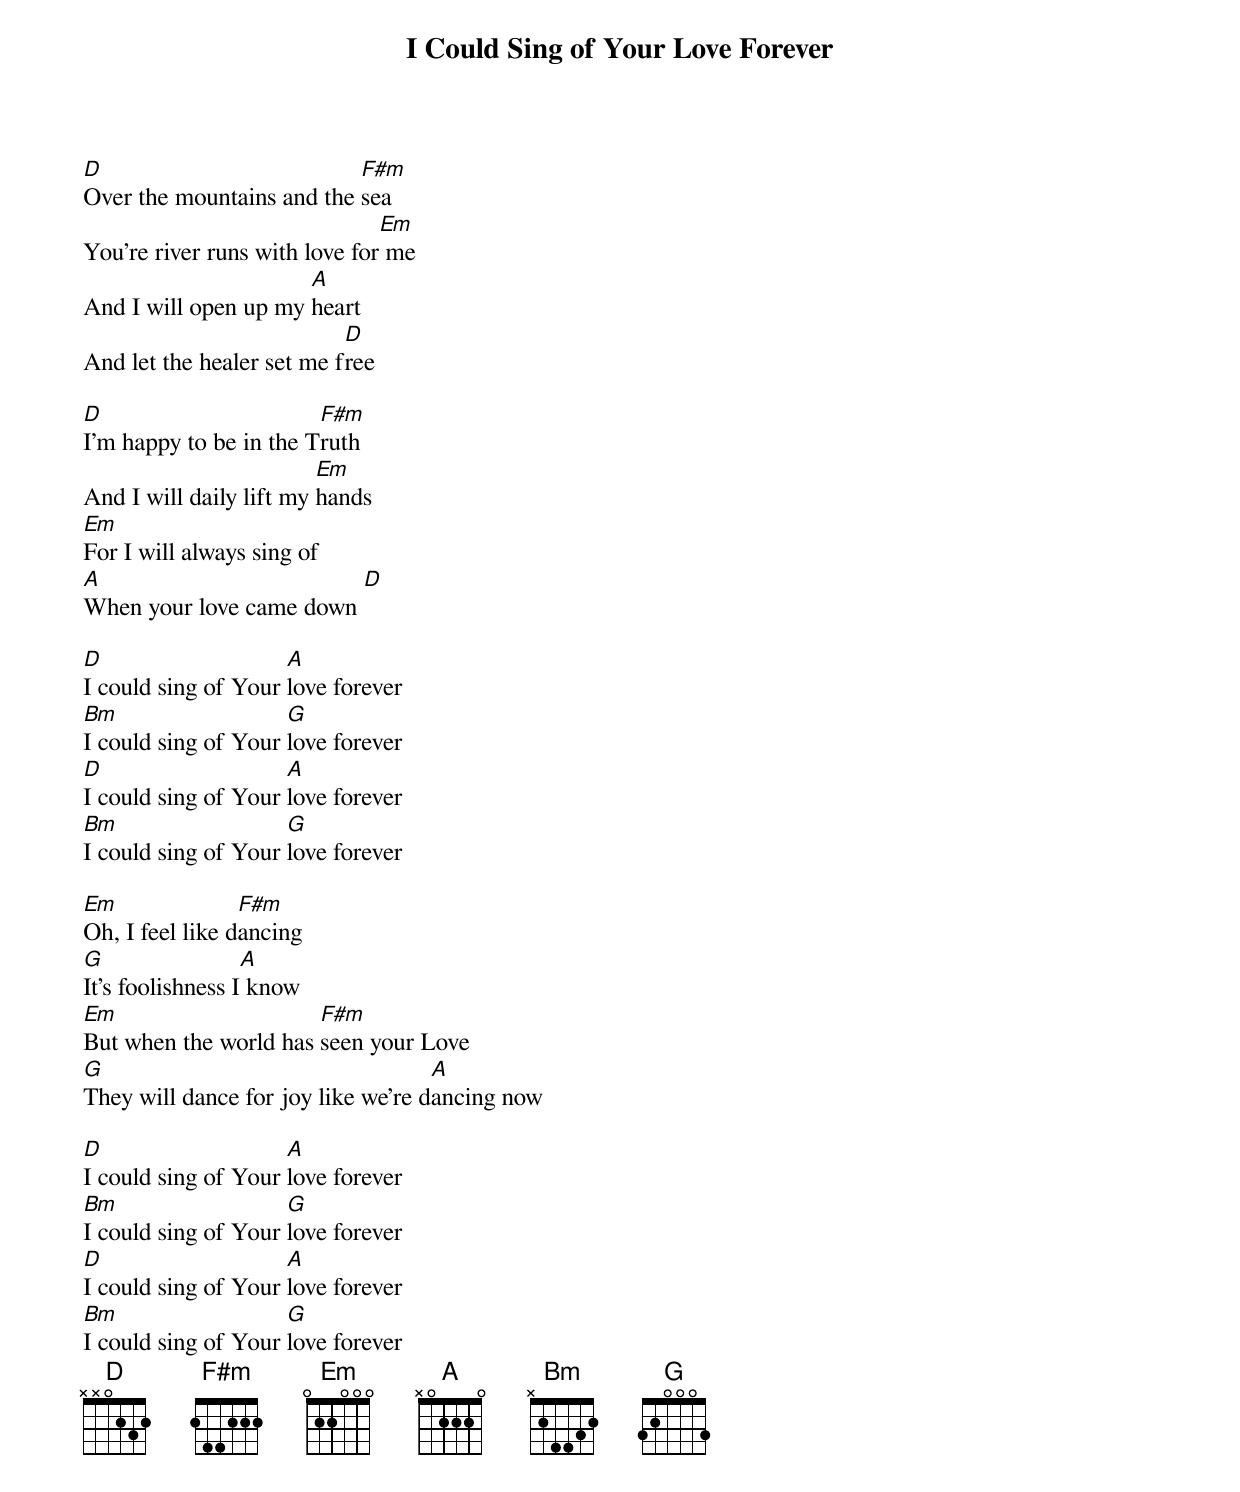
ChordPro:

{t:I Could Sing of Your Love Forever}
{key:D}

[D]Over the mountains and the [F#m]sea
You're river runs with love for[Em] me
And I will open up my [A]heart
And let the healer set me f[D]ree

[D]I'm happy to be in the T[F#m]ruth
And I will daily lift my [Em]hands
[Em]For I will always sing of
[A]When your love came down [D]

[D]I could sing of Your [A]love forever
[Bm]I could sing of Your [G]love forever
[D]I could sing of Your [A]love forever
[Bm]I could sing of Your [G]love forever

[Em]Oh, I feel like d[F#m]ancing
[G]It's foolishness I[A] know
[Em]But when the world has [F#m]seen your Love
[G]They will dance for joy like we're d[A]ancing now

[D]I could sing of Your [A]love forever
[Bm]I could sing of Your [G]love forever
[D]I could sing of Your [A]love forever
[Bm]I could sing of Your [G]love forever
